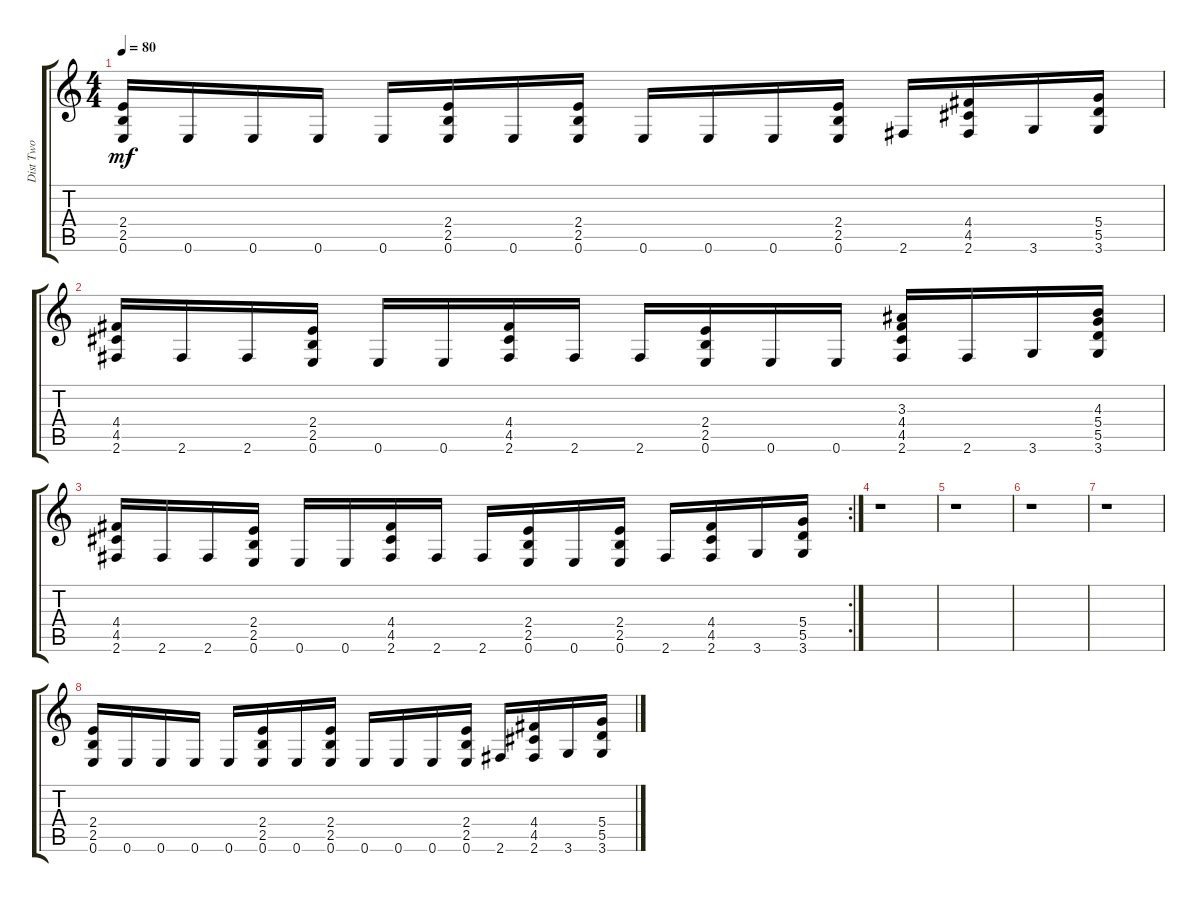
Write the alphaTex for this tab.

\track ("Dist Two" "Dist Two") {instrument overdrivenguitar}
\staff {score tabs}
\tuning (E4 B3 G3 D3 A2 E2) {hide}
\ts (4 4)
\tempo 80
\clef g2
\ks c
(2.4 2.5 0.6).16{dy mf} 0.6.16 0.6.16 0.6.16 0.6.16 (2.4 2.5 0.6).16 0.6.16 (2.4 2.5 0.6).16 0.6.16 0.6.16 0.6.16 (2.4 2.5 0.6).16 2.6.16 (4.4 4.5 2.6).16 3.6.16 (5.4 5.5 3.6).16 |
(4.4 4.5 2.6).16 2.6.16 2.6.16 (2.4 2.5 0.6).16 0.6.16 0.6.16 (4.4 4.5 2.6).16 2.6.16 2.6.16 (2.4 2.5 0.6).16 0.6.16 0.6.16 (3.3 4.4 4.5 2.6).16 2.6.16 3.6.16 (4.3 5.4 5.5 3.6).16 |
\rc 2
(4.4 4.5 2.6).16 2.6.16 2.6.16 (2.4 2.5 0.6).16 0.6.16 0.6.16 (4.4 4.5 2.6).16 2.6.16 2.6.16 (2.4 2.5 0.6).16 0.6.16 (2.4 2.5 0.6).16 2.6.16 (4.4 4.5 2.6).16 3.6.16 (5.4 5.5 3.6).16 |
r.1 |
r.1 |
r.1 |
r.1 |
(2.4 2.5 0.6).16 0.6.16 0.6.16 0.6.16 0.6.16 (2.4 2.5 0.6).16 0.6.16 (2.4 2.5 0.6).16 0.6.16 0.6.16 0.6.16 (2.4 2.5 0.6).16 2.6.16 (4.4 4.5 2.6).16 3.6.16 (5.4 5.5 3.6).16
